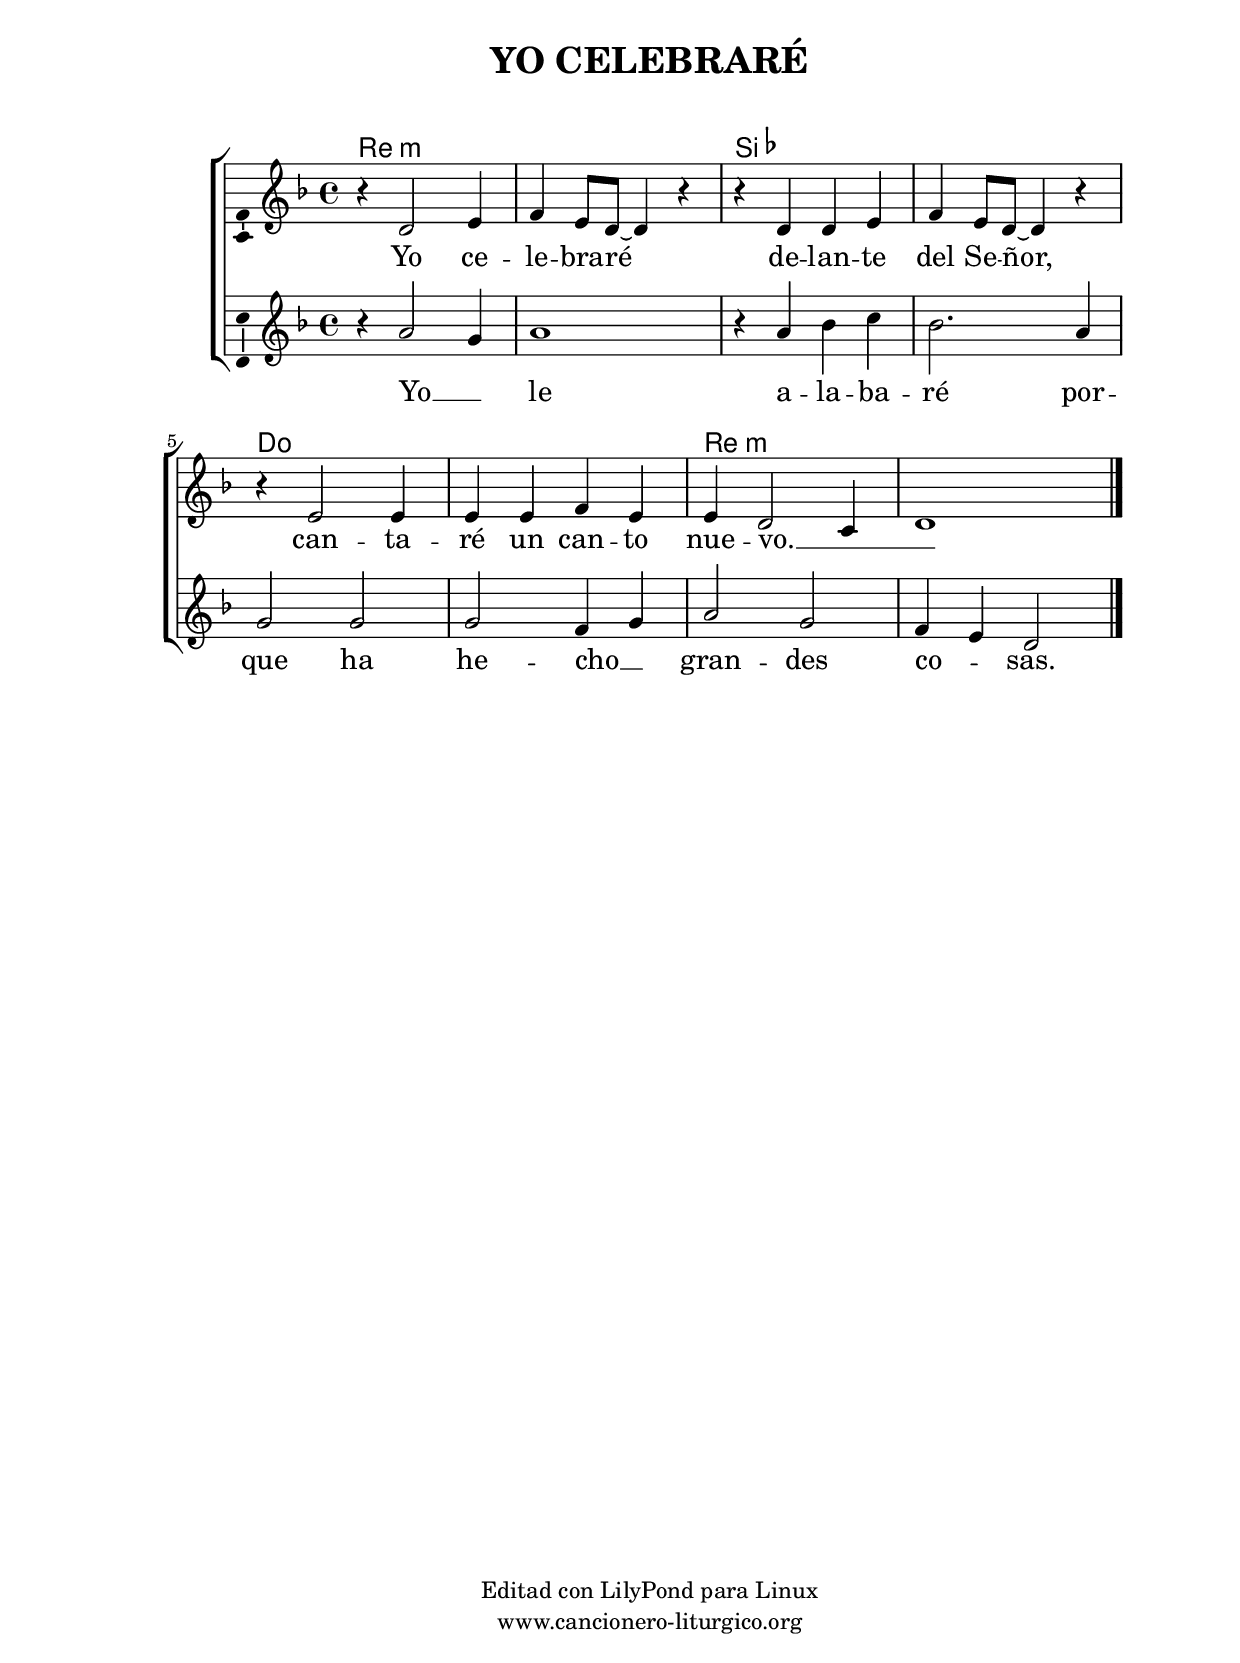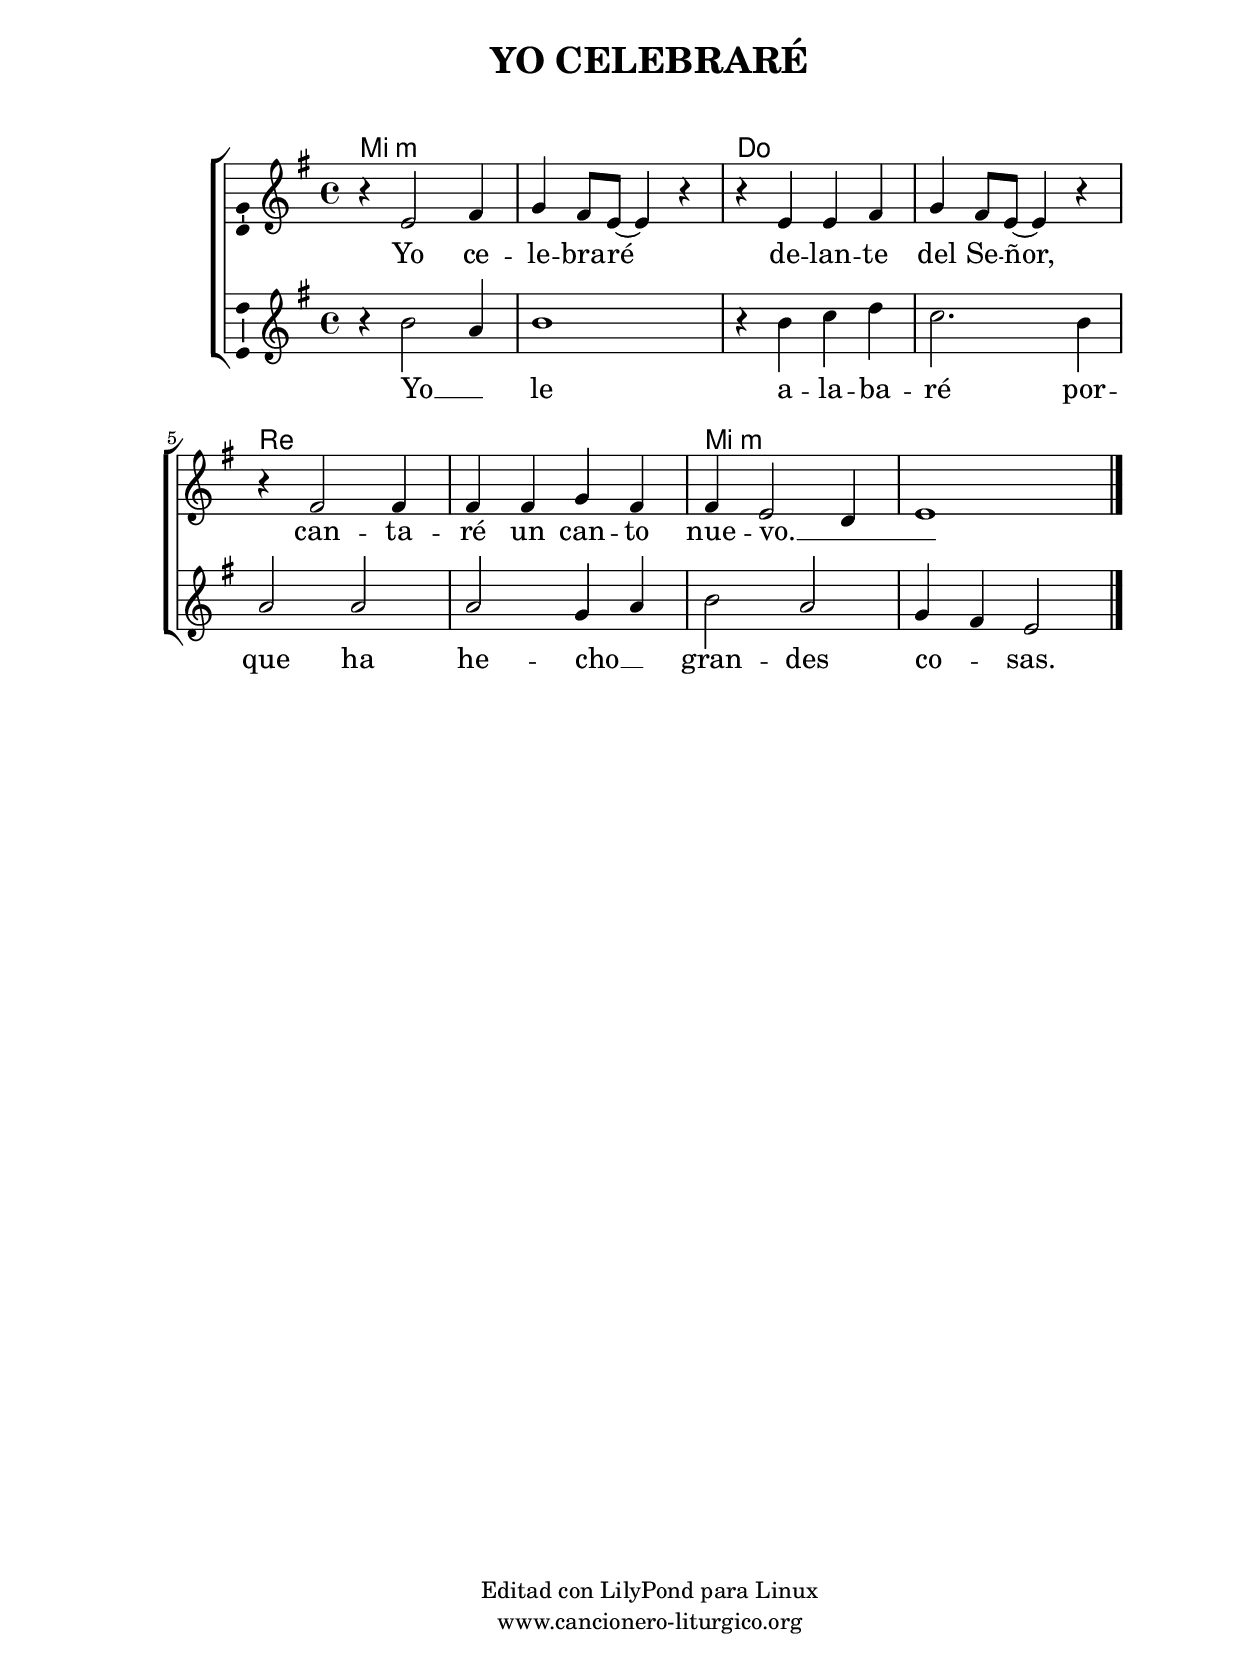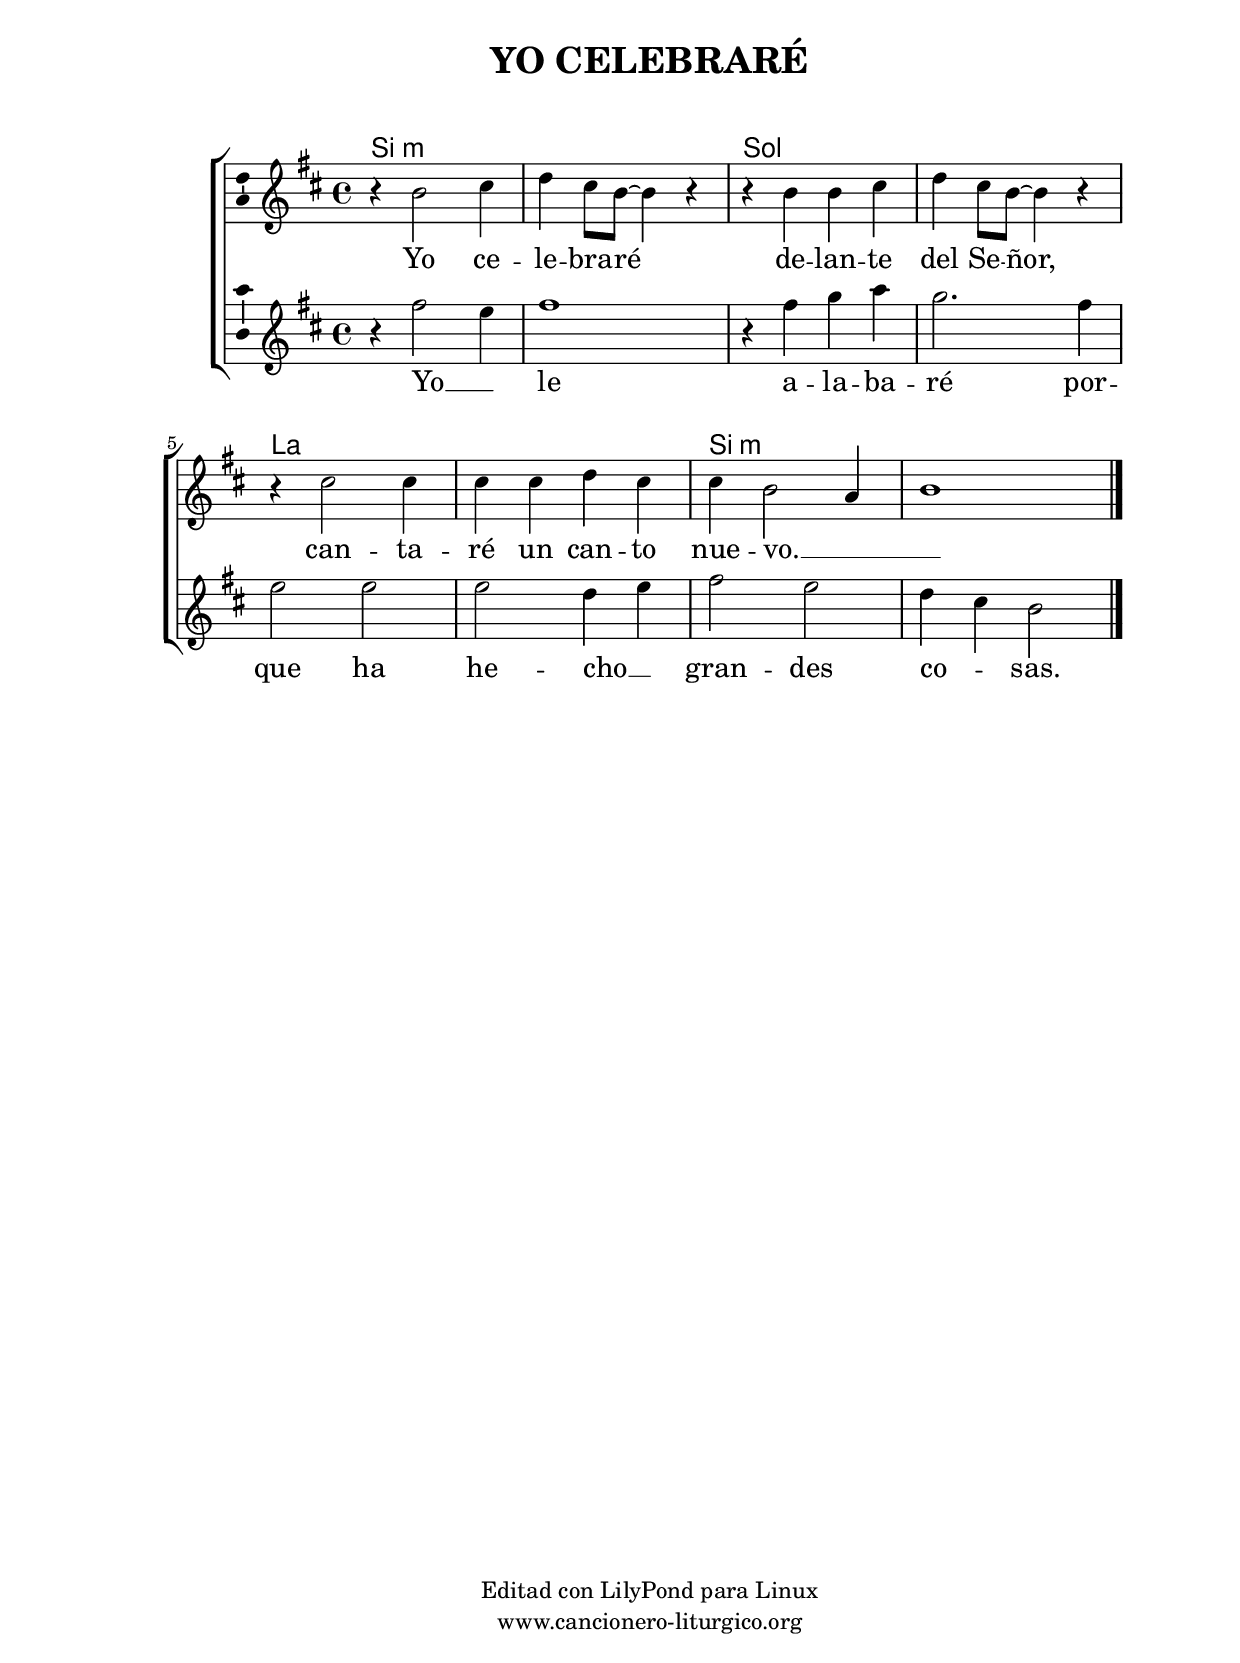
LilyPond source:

%
%para convertir .midi en .wav:
%timidity filename.midi -Ow -o finename.wav
%
%
%Para convertir de .wav a .mp3:
%lame -h -m j filename.wav
%
%
%para escuchar el midi:
%timidity nombrefichero.midi
%


%versión de lilypond para la que se ha escrito esta partitura:
\version "2.16.0"

	%Tamaño papel
	#(set-default-paper-size "a4")
	%Tamaño partitura
	#(set-global-staff-size 20)
	%No responde al pulsar sobre una nota
	#(ly:set-option 'point-and-click #f)

%parámetros del encabezamiento:
\header {
	title = "YO CELEBRARÉ"
	subtitle = ""
	composer = ""
	poet = ""
%%%	meter = "Tono original: Mi m"
	arranger = ""
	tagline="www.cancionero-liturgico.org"
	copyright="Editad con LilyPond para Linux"
	}

%parámetros asociados al papel:
\paper  {
	oddHeaderMarkup = \markup {\fill-line { \on-the-fly #not-first-page \fromproperty #'header:title \on-the-fly #not-first-page \fromproperty #'header:composer }}
	evenHeaderMarkup = \markup {\fill-line { \fromproperty #'header:composer \fromproperty #'header:title }}
	#(set-paper-size "a4")
	print-page-number = ##f
	first-page-number = 1
	print-first-page-number = ##f
%	head-separation = 3.0 \cm
	top-margin = 2.0 \cm
	bottom-margin = 0.5\cm
%%%	bottom-margin = -0.0\cm
	left-margin = 3.0 \cm
	line-width = 16.0 \cm 
	indent = 8\mm
	interscoreline = 2.\mm
	between-system-space = 15\mm
%	para que las partituras no llenen la hoja:
	ragged-bottom = ##t
%	idem para la última hoja:
	ragged-last-bottom = ##f
%	para que las partituras llenen el ancho del papel:
	ragged-last = ##f
	after-title-space = 2.5 \cm
%page-count=1
%system-count=8

	%Flexible Vertical Spacing
%	markup-markup-spacing =
%	#'((basic-distance . 15) (minimum-distance . 15) (padding . 3))
	markup-system-spacing =
	#'((basic-distance . 15) (minimum-distance . 15) (padding . 3))
	system-system-spacing =
	#'((basic-distance . 15) (minimum-distance . 15) (padding . 3))
	score-system-spacing =
	#'((basic-distance . 15) (minimum-distance . 15) (padding . 5))
%	top-system-spacing = % header
%	#'((basic-distance . 8) (minimum-distance . 0) (padding . 0))
%	top-markup-spacing =
%	#'((basic-distance . 20) (minimum-distance . 20) (padding . 0))
	last-bottom-spacing = % footer
	#'((basic-distance . 5) (minimum-distance . 5) (padding . 0))
%	score-markup-spacing =
%	#'((basic-distance . 16) (minimum-distance . 13) (padding . 0))

	}


%parámetros que afectan a toda la partitura:
global =  {
	%clave de sol (G):
	\clef G
	%armadura:
	\transpose e d
	\key e \minor
	\tempo 4=160
	\set Score.tempoHideNote = ##t
	}


acordes = {
	\italianChords
	\chordmode {
	\transpose e d
{

e1:m s c s d s e:m s

}
	}
}

melodia =
	\transpose e d
{
\relative c'{
\time 4/4

r4 e2 fis4
g4 fis8 e~e4 r4
r4 e4 e fis
g4 fis8 e~e4 r4
r4 fis2 fis4
fis4 fis g fis
fis4 e2 d4
e1

\bar "|."
}
}

melodiados =
	\transpose e d
{
\relative c''{
\time 4/4

r4 b2 a4
b1
r4 b4 c d
c2. b4
a2 a
a2 g4 a
b2 a
g4 fis e2

\bar "|."
}
}

texto = \lyricmode {
Yo ce -- le -- bra -- ré
de -- lan -- te del Se -- ñor,
can -- ta -- ré un can -- to nue -- vo. __ _ _

}

textodos = \lyricmode {
Yo __ _ le a -- la -- ba -- ré
por -- que ha he -- cho __ _ gran -- des co -- _ sas.

}


acordesStaff = \context ChordNames = acordesStaff <<
	\set chordChanges = ##t
	\acordes
	>>


vozStaff = \context Voice = vozStaff
\with {\consists "Ambitus_engraver"}
<<
%	\set Staff.instrumentName = ""
%	\set Staff.shortInstrumentName = ""
%	\set Staff.midiInstrument = #"cbrinet"
%	\set Staff.midiInstrument = #"cello"
%	\set Staff.midiInstrument = #"flute"
	\set Staff.midiInstrument = #"electric guitar (jazz)"
%	\set Staff.midiInstrument = #"english horn"
%	\set Staff.midiInstrument = #"violin"
%	\set Staff.midiInstrument = #"glockenspiel"
	\set Staff.midiMinimumVolume = #0.7
	\set Staff.midiMaximumVolume = #0.9
	\global
	\melodia
	>>

vozdosStaff = \context Voice = vozdosStaff
\with {\consists "Ambitus_engraver"}
<<
%	\set Staff.instrumentName = ""
%	\set Staff.shortInstrumentName = ""
%	\set Staff.midiInstrument = #"clarinet"
	\set Staff.midiInstrument = #"violin"
%	\set Staff.midiInstrument = #"glockenspiel"
	\set Staff.midiMinimumVolume = #0.7
	\set Staff.midiMaximumVolume = #0.9
	\global
	\melodiados
	>>

textoStaff = \context Lyrics = textoStaff <<
	\lyricsto vozStaff \texto
	>>

textodosStaff = \context Lyrics = textodosStaff <<
	\lyricsto vozdosStaff \textodos
	>>


\book {
	\score {
		\context ChoirStaff {
%			\override StaffGroup.SystemStartBracket #'collapse-height = #1
%			\override Score.SystemStartBar #'collapse-height = #1
			<<
			\acordesStaff
			\vozStaff
			\textoStaff
			\vozdosStaff
			\textodosStaff
			>>
			}
		\layout {
	    		\context {
				\Lyrics
				\override LyricText #'font-size = #2
				}
	   		 \context {
				\Score
				\override StaffSymbol #'staff-space = #(magstep +3)
				}
			}
		}
	\score {
		\unfoldRepeats
		\context ChoirStaff {
			<<
			\acordesStaff
			\vozStaff
			\vozdosStaff
			>>
			}
		\midi {
	  		\context {
	  			\Score
				tempoWholesPerMinute = #(ly:make-moment 70 4)
				}
			}
		}
	}



#(define output-suffix "C")
\book {
	\score {
		\context ChoirStaff {
%			\override StaffGroup.SystemStartBracket #'collapse-height = #1
%			\override Score.SystemStartBar #'collapse-height = #1
\transpose c d
			<<
			\acordesStaff
			\vozStaff
			\textoStaff
			\vozdosStaff
			\textodosStaff
			>>
			}
		\layout {
	    		\context {
				\Lyrics
				\override LyricText #'font-size = #2
				}
	   		 \context {
				\Score
				\override StaffSymbol #'staff-space = #(magstep +3)
				}
			}
		}
	}

#(define output-suffix "S")
\book {
	\score {
		\context ChoirStaff {
%			\override StaffGroup.SystemStartBracket #'collapse-height = #1
%			\override Score.SystemStartBar #'collapse-height = #1
\transpose c a
			<<
			\acordesStaff
			\vozStaff
			\textoStaff
			\vozdosStaff
			\textodosStaff
			>>
			}
		\layout {
	    		\context {
				\Lyrics
				\override LyricText #'font-size = #2
				}
	   		 \context {
				\Score
				\override StaffSymbol #'staff-space = #(magstep +3)
				}
			}
		}
	}


